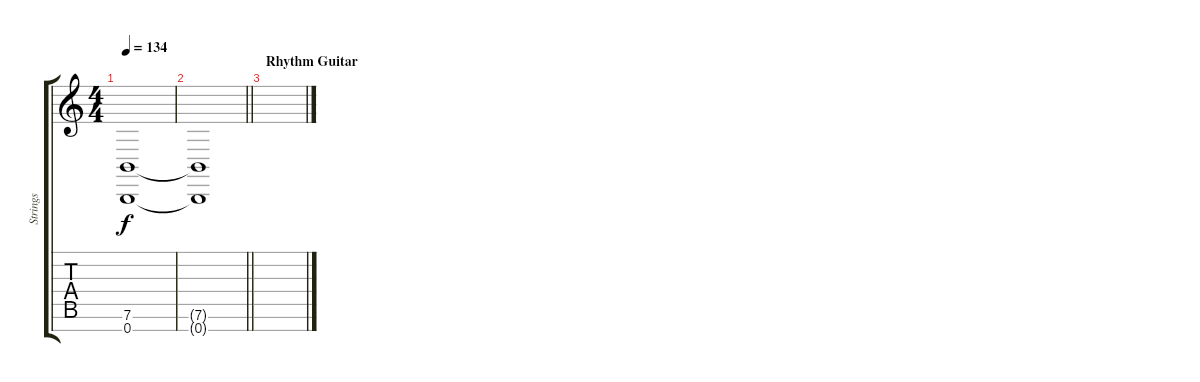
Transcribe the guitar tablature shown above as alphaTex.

\track ("Strings" "Strings") {instrument stringensemble1}
\staff {score tabs}
\tuning (E4 B3 G3 D3 A2 E2 B1) {hide}
\ts (4 4)
\tempo 134
\clef g2
\ks c
(7.6{t} 0.7{t}).1{dy f} |
\barLineRight lightlight
(7.6{t} 0.7{t}).1 |
\section ("" "Rhythm Guitar")
